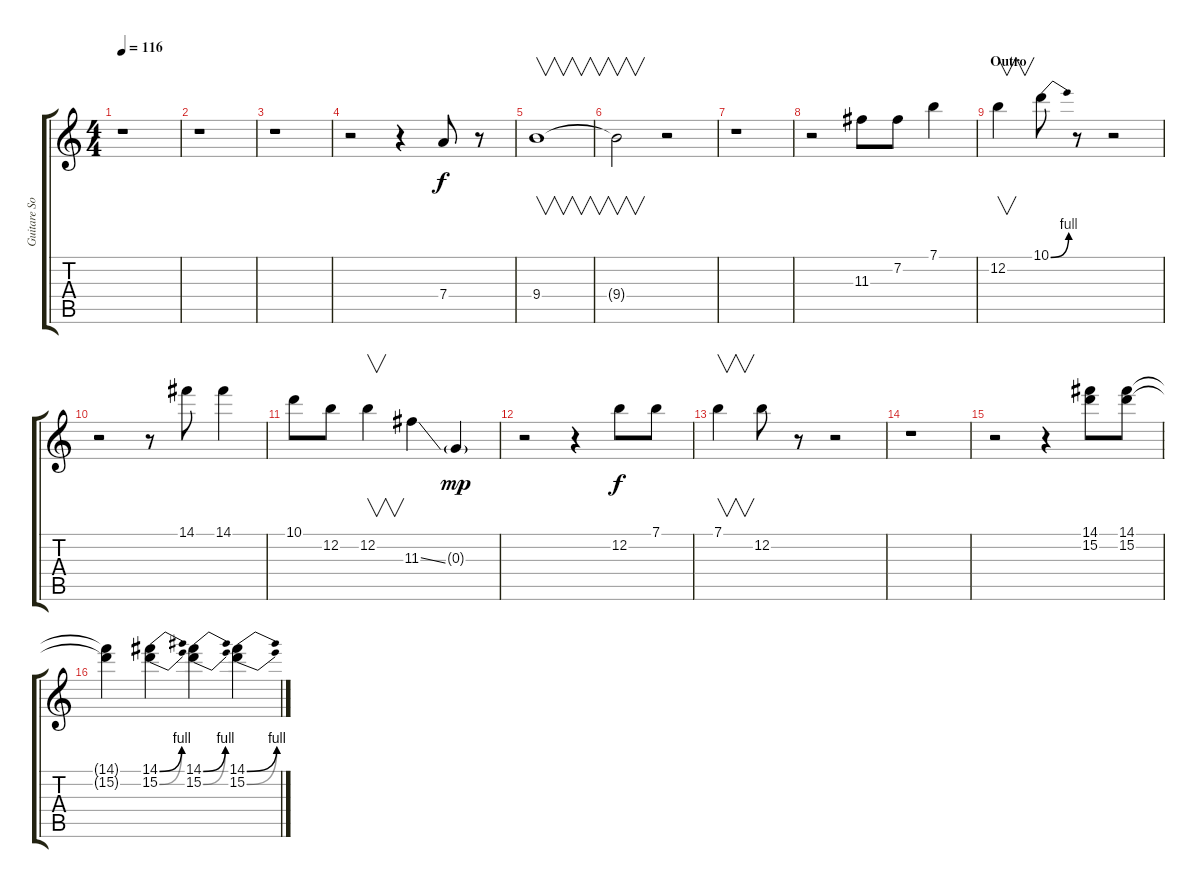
\track ("Guitare Solo" "Guitare So") {instrument distortionguitar}
\staff {score tabs}
\tuning (E4 B3 G3 D3 A2 E2) {hide}
\ts (4 4)
\tempo 116
\clef g2
\ks c
r.1{dy mp} |
r.1 |
r.1 |
r.2 r.4 7.4.8{dy f} r.8 |
9.4.1{v} |
9.4{t}.2{v} r.2 |
r.1 |
r.2 11.3.8 7.2.8 7.1.4 |
\section ("" "Outro")
12.2.4{v} 10.1{be (bend 0 0 60 4)}.8 r.8 r.2 |
r.2 r.8 14.1.8 14.1.4 |
10.1.8 12.2.8 12.2.4{v} 11.3{ss}.4 0.3{g}.4{dy mp} |
r.2 r.4 12.2.8{dy f} 7.1.8 |
7.1.4{v} 12.2.8 r.8 r.2 |
r.1 |
r.2 r.4 (14.1 15.2).8 (14.1 15.2).8 |
(14.1{t} 15.2{t}).4 (14.1{be (bend 0 0 60 4)} 15.2{be (bend 0 0 60 4)}).4 (14.1{be (bend 0 0 60 4)} 15.2{be (bend 0 0 60 4)}).4 (14.1{be (bend 0 0 60 4)} 15.2{be (bend 0 0 60 4)}).4
